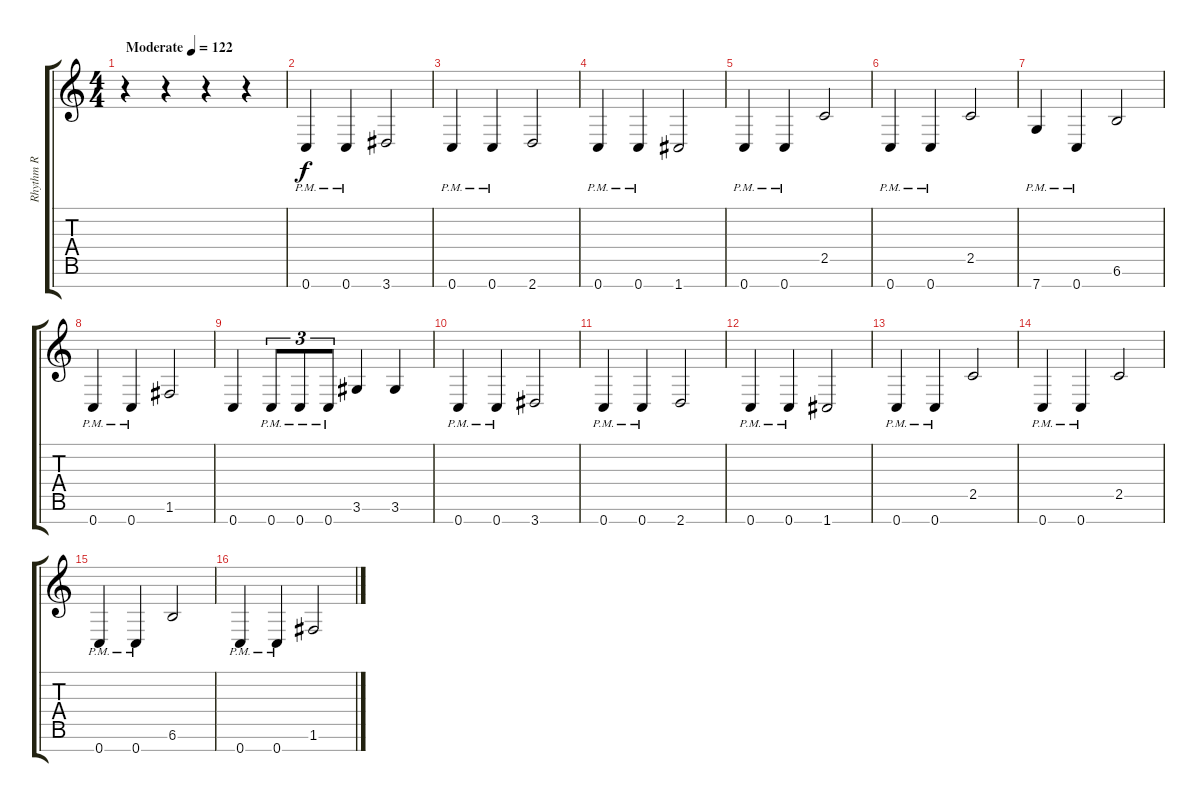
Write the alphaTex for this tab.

\track ("Rhythm R" "Rhythm R") {instrument distortionguitar}
\staff {score tabs}
\tuning (F4 C4 Ab3 Eb3 Bb2 F2 C2) {hide}
\ts (4 4)
\tempo (122 "Moderate")
\clef g2
\ks c
r.4{dy f instrument distortionguitar} r.4 r.4 r.4 |
0.7{pm}.4 0.7{pm}.4 3.7.2 |
0.7{pm}.4 0.7{pm}.4 2.7.2 |
0.7{pm}.4 0.7{pm}.4 1.7.2 |
0.7{pm}.4 0.7{pm}.4 2.5.2 |
0.7{pm}.4 0.7{pm}.4 2.5.2 |
7.7{pm}.4 0.7{pm}.4 6.6.2 |
0.7{pm}.4 0.7{pm}.4 1.6.2 |
0.7.4 0.7{pm}.8{tu (3 2)} 0.7{pm}.8{tu (3 2)} 0.7{pm}.8{tu (3 2)} 3.6.4 3.6.4 |
0.7{pm}.4 0.7{pm}.4 3.7.2 |
0.7{pm}.4 0.7{pm}.4 2.7.2 |
0.7{pm}.4 0.7{pm}.4 1.7.2 |
0.7{pm}.4 0.7{pm}.4 2.5.2 |
0.7{pm}.4 0.7{pm}.4 2.5.2 |
0.7{pm}.4 0.7{pm}.4 6.6.2 |
0.7{pm}.4 0.7{pm}.4 1.6.2
